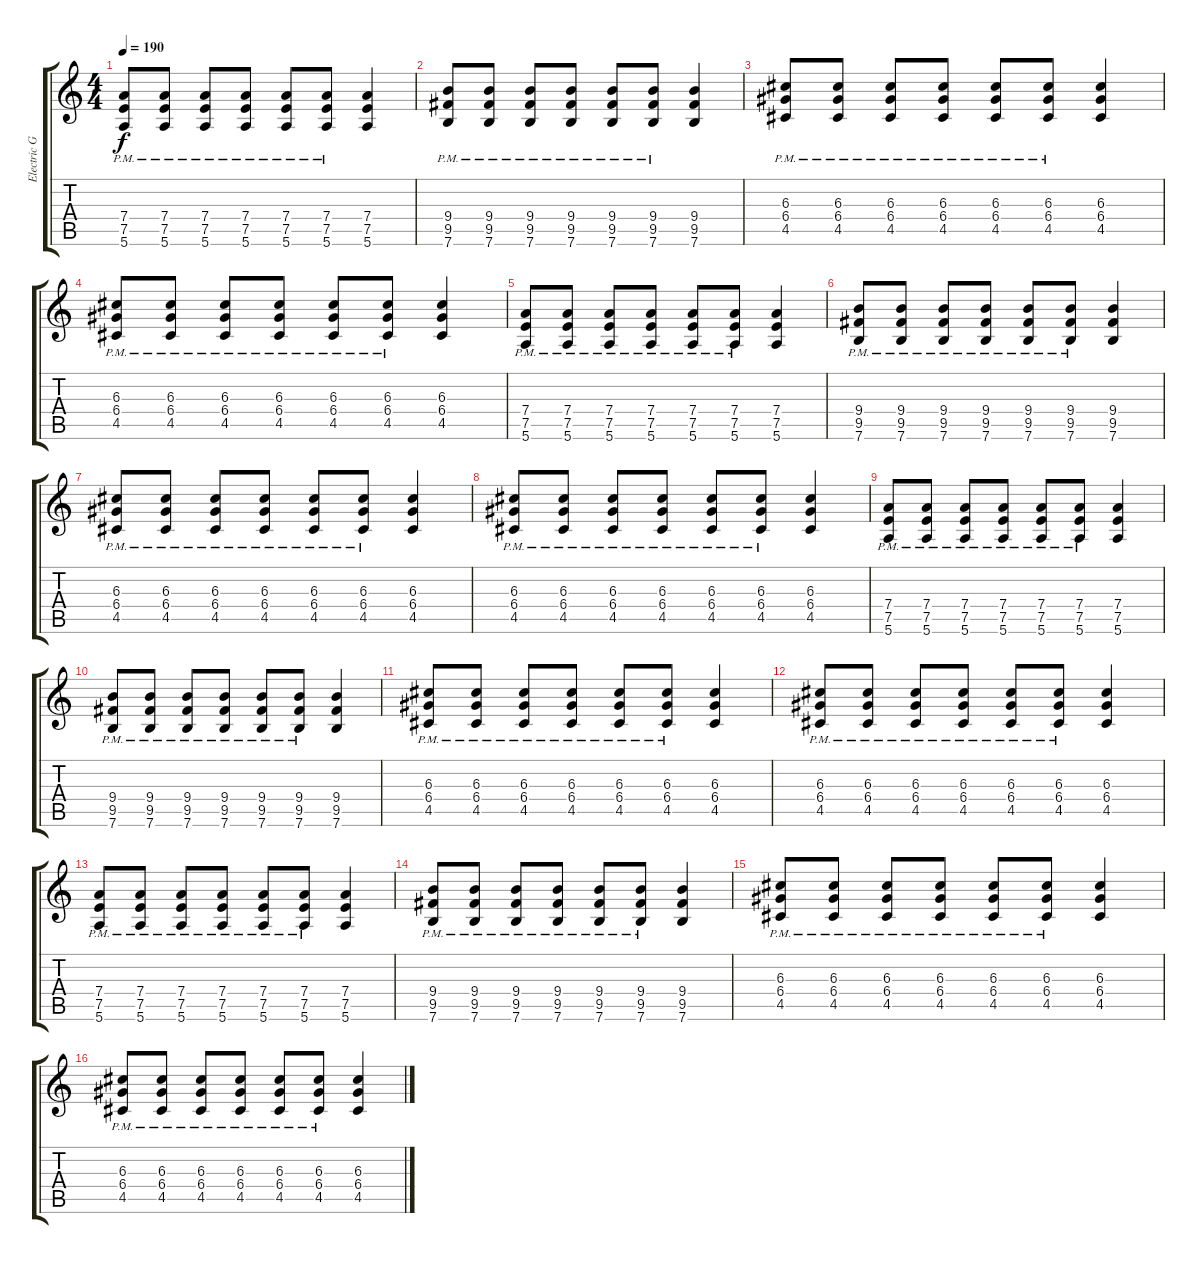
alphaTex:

\track ("Electric Guitar" "Electric G") {instrument distortionguitar}
\staff {score tabs}
\tuning (E4 B3 G3 D3 A2 E2) {hide}
\ts (4 4)
\tempo 190
\clef g2
\ks c
(7.4{pm} 7.5{pm} 5.6{pm}).8{dy f} (7.4{pm} 7.5{pm} 5.6{pm}).8 (7.4{pm} 7.5{pm} 5.6{pm}).8 (7.4{pm} 7.5{pm} 5.6{pm}).8 (7.4{pm} 7.5{pm} 5.6{pm}).8 (7.4{pm} 7.5{pm} 5.6{pm}).8 (7.4 7.5 5.6).4 |
(9.4{pm} 9.5{pm} 7.6{pm}).8 (9.4{pm} 9.5{pm} 7.6{pm}).8 (9.4{pm} 9.5{pm} 7.6{pm}).8 (9.4{pm} 9.5{pm} 7.6{pm}).8 (9.4{pm} 9.5{pm} 7.6{pm}).8 (9.4{pm} 9.5{pm} 7.6{pm}).8 (9.4 9.5 7.6).4 |
(6.3{pm} 6.4{pm} 4.5{pm}).8 (6.3{pm} 6.4{pm} 4.5{pm}).8 (6.3{pm} 6.4{pm} 4.5{pm}).8 (6.3{pm} 6.4{pm} 4.5{pm}).8 (6.3{pm} 6.4{pm} 4.5{pm}).8 (6.3{pm} 6.4{pm} 4.5{pm}).8 (6.3 6.4 4.5).4 |
(6.3{pm} 6.4{pm} 4.5{pm}).8 (6.3{pm} 6.4{pm} 4.5{pm}).8 (6.3{pm} 6.4{pm} 4.5{pm}).8 (6.3{pm} 6.4{pm} 4.5{pm}).8 (6.3{pm} 6.4{pm} 4.5{pm}).8 (6.3{pm} 6.4{pm} 4.5{pm}).8 (6.3 6.4 4.5).4 |
(7.4{pm} 7.5{pm} 5.6{pm}).8 (7.4{pm} 7.5{pm} 5.6{pm}).8 (7.4{pm} 7.5{pm} 5.6{pm}).8 (7.4{pm} 7.5{pm} 5.6{pm}).8 (7.4{pm} 7.5{pm} 5.6{pm}).8 (7.4{pm} 7.5{pm} 5.6{pm}).8 (7.4 7.5 5.6).4 |
(9.4{pm} 9.5{pm} 7.6{pm}).8 (9.4{pm} 9.5{pm} 7.6{pm}).8 (9.4{pm} 9.5{pm} 7.6{pm}).8 (9.4{pm} 9.5{pm} 7.6{pm}).8 (9.4{pm} 9.5{pm} 7.6{pm}).8 (9.4{pm} 9.5{pm} 7.6{pm}).8 (9.4 9.5 7.6).4 |
(6.3{pm} 6.4{pm} 4.5{pm}).8 (6.3{pm} 6.4{pm} 4.5{pm}).8 (6.3{pm} 6.4{pm} 4.5{pm}).8 (6.3{pm} 6.4{pm} 4.5{pm}).8 (6.3{pm} 6.4{pm} 4.5{pm}).8 (6.3{pm} 6.4{pm} 4.5{pm}).8 (6.3 6.4 4.5).4 |
(6.3{pm} 6.4{pm} 4.5{pm}).8 (6.3{pm} 6.4{pm} 4.5{pm}).8 (6.3{pm} 6.4{pm} 4.5{pm}).8 (6.3{pm} 6.4{pm} 4.5{pm}).8 (6.3{pm} 6.4{pm} 4.5{pm}).8 (6.3{pm} 6.4{pm} 4.5{pm}).8 (6.3 6.4 4.5).4 |
(7.4{pm} 7.5{pm} 5.6{pm}).8 (7.4{pm} 7.5{pm} 5.6{pm}).8 (7.4{pm} 7.5{pm} 5.6{pm}).8 (7.4{pm} 7.5{pm} 5.6{pm}).8 (7.4{pm} 7.5{pm} 5.6{pm}).8 (7.4{pm} 7.5{pm} 5.6{pm}).8 (7.4 7.5 5.6).4 |
(9.4{pm} 9.5{pm} 7.6{pm}).8 (9.4{pm} 9.5{pm} 7.6{pm}).8 (9.4{pm} 9.5{pm} 7.6{pm}).8 (9.4{pm} 9.5{pm} 7.6{pm}).8 (9.4{pm} 9.5{pm} 7.6{pm}).8 (9.4{pm} 9.5{pm} 7.6{pm}).8 (9.4 9.5 7.6).4 |
(6.3{pm} 6.4{pm} 4.5{pm}).8 (6.3{pm} 6.4{pm} 4.5{pm}).8 (6.3{pm} 6.4{pm} 4.5{pm}).8 (6.3{pm} 6.4{pm} 4.5{pm}).8 (6.3{pm} 6.4{pm} 4.5{pm}).8 (6.3{pm} 6.4{pm} 4.5{pm}).8 (6.3 6.4 4.5).4 |
(6.3{pm} 6.4{pm} 4.5{pm}).8 (6.3{pm} 6.4{pm} 4.5{pm}).8 (6.3{pm} 6.4{pm} 4.5{pm}).8 (6.3{pm} 6.4{pm} 4.5{pm}).8 (6.3{pm} 6.4{pm} 4.5{pm}).8 (6.3{pm} 6.4{pm} 4.5{pm}).8 (6.3 6.4 4.5).4 |
(7.4{pm} 7.5{pm} 5.6{pm}).8 (7.4{pm} 7.5{pm} 5.6{pm}).8 (7.4{pm} 7.5{pm} 5.6{pm}).8 (7.4{pm} 7.5{pm} 5.6{pm}).8 (7.4{pm} 7.5{pm} 5.6{pm}).8 (7.4{pm} 7.5{pm} 5.6{pm}).8 (7.4 7.5 5.6).4 |
(9.4{pm} 9.5{pm} 7.6{pm}).8 (9.4{pm} 9.5{pm} 7.6{pm}).8 (9.4{pm} 9.5{pm} 7.6{pm}).8 (9.4{pm} 9.5{pm} 7.6{pm}).8 (9.4{pm} 9.5{pm} 7.6{pm}).8 (9.4{pm} 9.5{pm} 7.6{pm}).8 (9.4 9.5 7.6).4 |
(6.3{pm} 6.4{pm} 4.5{pm}).8 (6.3{pm} 6.4{pm} 4.5{pm}).8 (6.3{pm} 6.4{pm} 4.5{pm}).8 (6.3{pm} 6.4{pm} 4.5{pm}).8 (6.3{pm} 6.4{pm} 4.5{pm}).8 (6.3{pm} 6.4{pm} 4.5{pm}).8 (6.3 6.4 4.5).4 |
(6.3{pm} 6.4{pm} 4.5{pm}).8 (6.3{pm} 6.4{pm} 4.5{pm}).8 (6.3{pm} 6.4{pm} 4.5{pm}).8 (6.3{pm} 6.4{pm} 4.5{pm}).8 (6.3{pm} 6.4{pm} 4.5{pm}).8 (6.3{pm} 6.4{pm} 4.5{pm}).8 (6.3 6.4 4.5).4
